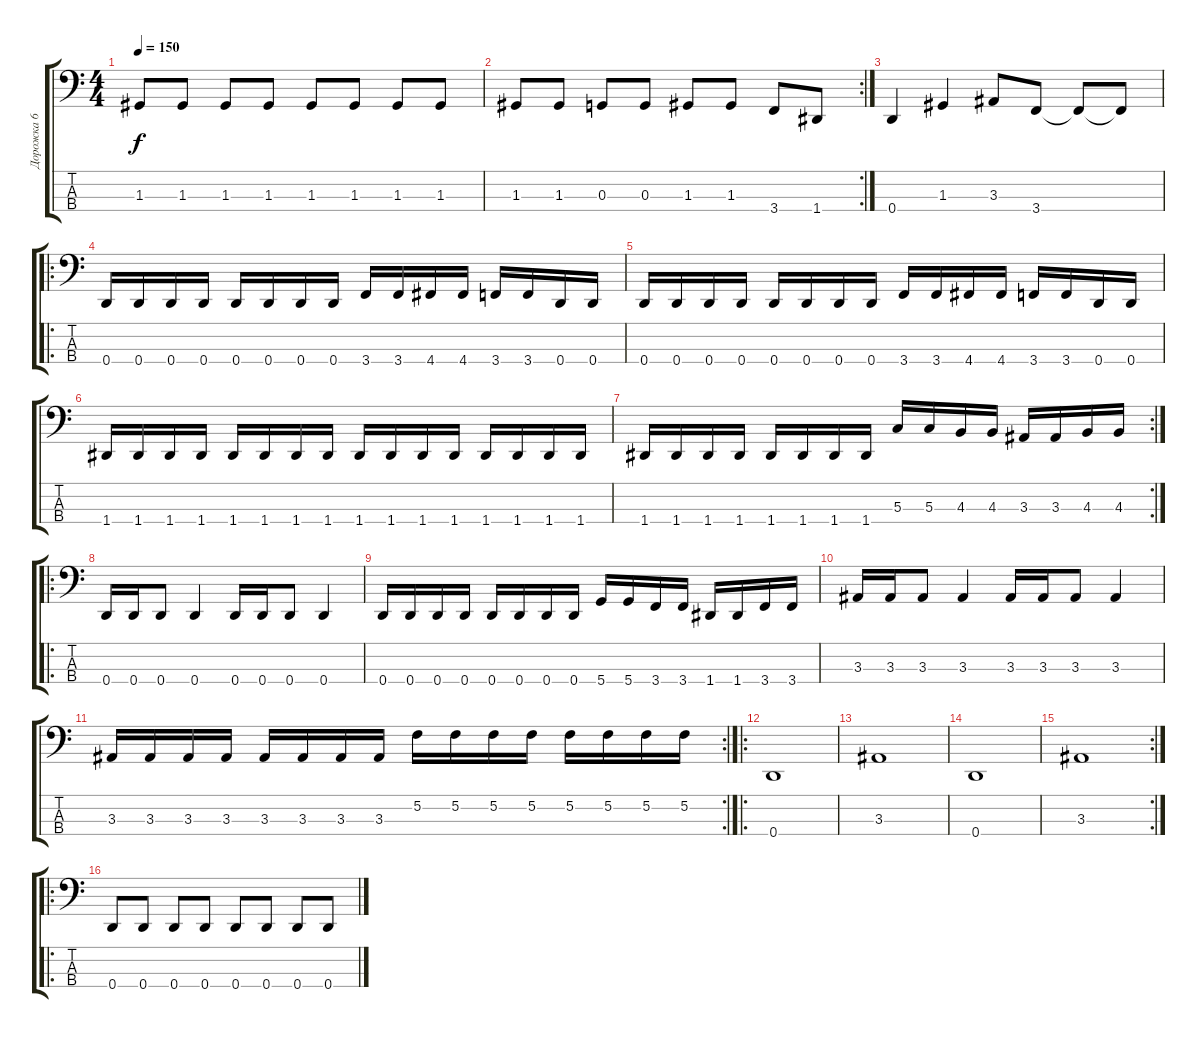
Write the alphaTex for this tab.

\track ("Дорожка 6" "Дорожка 6") {instrument slapbass1}
\staff {score tabs}
\tuning (F2 C2 G1 D1) {hide}
\ts (4 4)
\tempo 150
\clef f4
\ks c
1.3.8{dy f} 1.3.8 1.3.8 1.3.8 1.3.8 1.3.8 1.3.8 1.3.8 |
\rc 2
1.3.8 1.3.8 0.3.8 0.3.8 1.3.8 1.3.8 3.4.8 1.4.8 |
0.4.4 1.3.4 3.3.8 3.4.8 3.4{t}.8 3.4{t}.8 |
\ro
0.4.16 0.4.16 0.4.16 0.4.16 0.4.16 0.4.16 0.4.16 0.4.16 3.4.16 3.4.16 4.4.16 4.4.16 3.4.16 3.4.16 0.4.16 0.4.16 |
0.4.16 0.4.16 0.4.16 0.4.16 0.4.16 0.4.16 0.4.16 0.4.16 3.4.16 3.4.16 4.4.16 4.4.16 3.4.16 3.4.16 0.4.16 0.4.16 |
1.4.16 1.4.16 1.4.16 1.4.16 1.4.16 1.4.16 1.4.16 1.4.16 1.4.16 1.4.16 1.4.16 1.4.16 1.4.16 1.4.16 1.4.16 1.4.16 |
\rc 2
1.4.16 1.4.16 1.4.16 1.4.16 1.4.16 1.4.16 1.4.16 1.4.16 5.3.16 5.3.16 4.3.16 4.3.16 3.3.16 3.3.16 4.3.16 4.3.16 |
\ro
0.4.16 0.4.16 0.4.8 0.4.4 0.4.16 0.4.16 0.4.8 0.4.4 |
0.4.16 0.4.16 0.4.16 0.4.16 0.4.16 0.4.16 0.4.16 0.4.16 5.4.16 5.4.16 3.4.16 3.4.16 1.4.16 1.4.16 3.4.16 3.4.16 |
3.3.16 3.3.16 3.3.8 3.3.4 3.3.16 3.3.16 3.3.8 3.3.4 |
\rc 2
3.3.16 3.3.16 3.3.16 3.3.16 3.3.16 3.3.16 3.3.16 3.3.16 5.2.16 5.2.16 5.2.16 5.2.16 5.2.16 5.2.16 5.2.16 5.2.16 |
\ro
0.4.1 |
3.3.1 |
0.4.1 |
\rc 2
3.3.1 |
\ro
0.4.8 0.4.8 0.4.8 0.4.8 0.4.8 0.4.8 0.4.8 0.4.8
